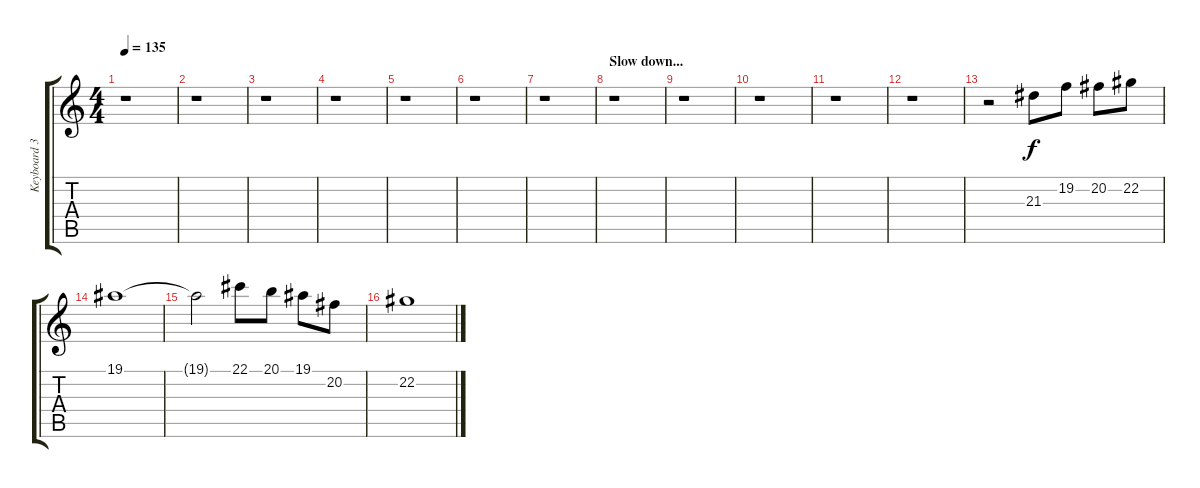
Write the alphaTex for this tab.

\track ("Keyboard 3" "Keyboard 3") {instrument synthvoice}
\staff {score tabs}
\tuning (Eb4 Bb3 Gb3 Db3 Ab2 Eb2) {hide}
\ts (4 4)
\tempo 135
\clef g2
\ks c
r.1{dy f} |
r.1 |
r.1 |
r.1 |
r.1 |
r.1 |
r.1 |
\section ("" "Slow down...")
r.1 |
r.1 |
r.1 |
r.1 |
r.1 |
r.2 21.3.8 19.2.8 20.2.8 22.2.8 |
19.1.1 |
19.1{t}.2 22.1.8 20.1.8 19.1.8 20.2.8 |
22.2.1
